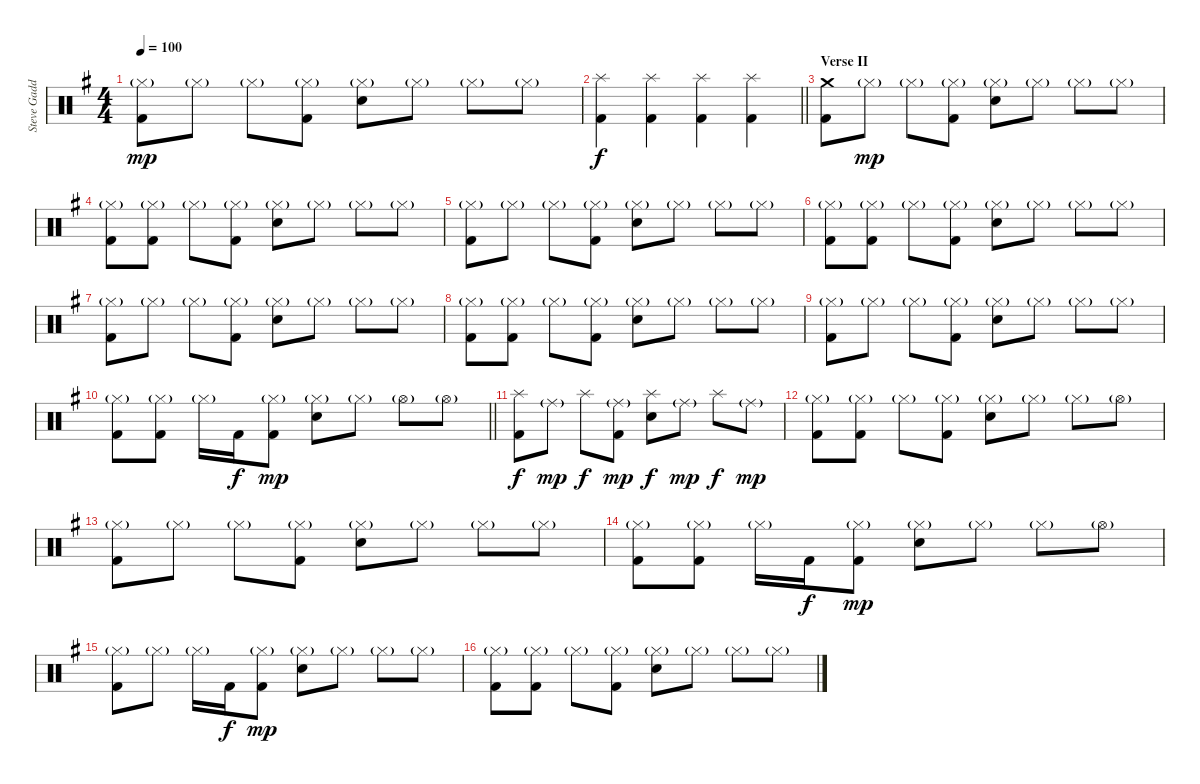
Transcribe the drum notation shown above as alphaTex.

\track ("Steve Gadd Drums" "Steve Gadd") {instrument percussion}
\staff {score}
\articulation defaults
\ts (4 4)
\tempo 100
\clef neutral
\ks g
("Hi-Hat (closed)"{g} "Kick (hit) 2").8{dy mp} "Hi-Hat (closed)"{g}.8 "Hi-Hat (closed)"{g}.8 ("Hi-Hat (closed)"{g} "Kick (hit) 2").8 ("Hi-Hat (closed)"{g} "Snare (hit) 2").8 "Hi-Hat (closed)"{g}.8 "Hi-Hat (closed)"{g}.8 "Hi-Hat (closed)"{g}.8 |
\barLineRight lightlight
("Splash (hit)" "Kick (hit) 2").4{dy f} ("Splash (hit)" "Kick (hit) 2").4 ("Splash (hit)" "Kick (hit) 2").4 ("Splash (hit)" "Kick (hit) 2").4 |
\section ("" "Verse II")
("Crash medium (hit)" "Kick (hit) 2").8 "Hi-Hat (closed)"{g}.8{dy mp} "Hi-Hat (closed)"{g}.8 ("Hi-Hat (closed)"{g} "Kick (hit) 2").8 ("Hi-Hat (closed)"{g} "Snare (hit) 2").8 "Hi-Hat (closed)"{g}.8 "Hi-Hat (closed)"{g}.8 "Hi-Hat (closed)"{g}.8 |
("Hi-Hat (closed)"{g} "Kick (hit) 2").8 ("Hi-Hat (closed)"{g} "Kick (hit) 2").8 "Hi-Hat (closed)"{g}.8 ("Hi-Hat (closed)"{g} "Kick (hit) 2").8 ("Hi-Hat (closed)"{g} "Snare (hit) 2").8 "Hi-Hat (closed)"{g}.8 "Hi-Hat (closed)"{g}.8 "Hi-Hat (closed)"{g}.8 |
("Hi-Hat (closed)"{g} "Kick (hit) 2").8 "Hi-Hat (closed)"{g}.8 "Hi-Hat (closed)"{g}.8 ("Hi-Hat (closed)"{g} "Kick (hit) 2").8 ("Hi-Hat (closed)"{g} "Snare (hit) 2").8 "Hi-Hat (closed)"{g}.8 "Hi-Hat (closed)"{g}.8 "Hi-Hat (closed)"{g}.8 |
("Hi-Hat (closed)"{g} "Kick (hit) 2").8 ("Hi-Hat (closed)"{g} "Kick (hit) 2").8 "Hi-Hat (closed)"{g}.8 ("Hi-Hat (closed)"{g} "Kick (hit) 2").8 ("Hi-Hat (closed)"{g} "Snare (hit) 2").8 "Hi-Hat (closed)"{g}.8 "Hi-Hat (closed)"{g}.8 "Hi-Hat (closed)"{g}.8 |
("Hi-Hat (closed)"{g} "Kick (hit) 2").8 "Hi-Hat (closed)"{g}.8 "Hi-Hat (closed)"{g}.8 ("Hi-Hat (closed)"{g} "Kick (hit) 2").8 ("Hi-Hat (closed)"{g} "Snare (hit) 2").8 "Hi-Hat (closed)"{g}.8 "Hi-Hat (closed)"{g}.8 "Hi-Hat (closed)"{g}.8 |
("Hi-Hat (closed)"{g} "Kick (hit) 2").8 ("Hi-Hat (closed)"{g} "Kick (hit) 2").8 "Hi-Hat (closed)"{g}.8 ("Hi-Hat (closed)"{g} "Kick (hit) 2").8 ("Hi-Hat (closed)"{g} "Snare (hit) 2").8 "Hi-Hat (closed)"{g}.8 "Hi-Hat (closed)"{g}.8 "Hi-Hat (closed)"{g}.8 |
("Hi-Hat (closed)"{g} "Kick (hit) 2").8 "Hi-Hat (closed)"{g}.8 "Hi-Hat (closed)"{g}.8 ("Hi-Hat (closed)"{g} "Kick (hit) 2").8 ("Hi-Hat (closed)"{g} "Snare (hit) 2").8 "Hi-Hat (closed)"{g}.8 "Hi-Hat (closed)"{g}.8 "Hi-Hat (closed)"{g}.8 |
\barLineRight lightlight
("Hi-Hat (closed)"{g} "Kick (hit) 2").8 ("Hi-Hat (closed)"{g} "Kick (hit) 2").8 "Hi-Hat (closed)"{g}.16 "Kick (hit) 2".16{dy f} ("Hi-Hat (closed)"{g} "Kick (hit) 2").8{dy mp} ("Hi-Hat (closed)"{g} "Snare (hit) 2").8 "Hi-Hat (closed)"{g}.8 "Hi-Hat (open)"{g}.8 "Hi-Hat (open)"{g}.8 |
("Splash (hit)" "Kick (hit) 2").8{dy f} "Ride (middle)"{g}.8{dy mp} "Splash (hit)".8{dy f} ("Ride (middle)"{g} "Kick (hit) 2").8{dy mp} ("Splash (hit)" "Snare (hit) 2").8{dy f} "Ride (middle)"{g}.8{dy mp} "Splash (hit)".8{dy f} "Ride (middle)"{g}.8{dy mp} |
("Hi-Hat (closed)"{g} "Kick (hit) 2").8 ("Hi-Hat (closed)"{g} "Kick (hit) 2").8 "Hi-Hat (closed)"{g}.8 ("Hi-Hat (closed)"{g} "Kick (hit) 2").8 ("Hi-Hat (closed)"{g} "Snare (hit) 2").8 "Hi-Hat (closed)"{g}.8 "Hi-Hat (closed)"{g}.8 "Hi-Hat (open)"{g}.8 |
("Hi-Hat (closed)"{g} "Kick (hit) 2").8 "Hi-Hat (closed)"{g}.8 "Hi-Hat (closed)"{g}.8 ("Hi-Hat (closed)"{g} "Kick (hit) 2").8 ("Hi-Hat (closed)"{g} "Snare (hit) 2").8 "Hi-Hat (closed)"{g}.8 "Hi-Hat (closed)"{g}.8 "Hi-Hat (closed)"{g}.8 |
("Hi-Hat (closed)"{g} "Kick (hit) 2").8 ("Hi-Hat (closed)"{g} "Kick (hit) 2").8 "Hi-Hat (closed)"{g}.16 "Kick (hit) 2".16{dy f} ("Hi-Hat (closed)"{g} "Kick (hit) 2").8{dy mp} ("Hi-Hat (closed)"{g} "Snare (hit) 2").8 "Hi-Hat (closed)"{g}.8 "Hi-Hat (closed)"{g}.8 "Hi-Hat (open)"{g}.8 |
("Hi-Hat (closed)"{g} "Kick (hit) 2").8 "Hi-Hat (closed)"{g}.8 "Hi-Hat (closed)"{g}.16 "Kick (hit) 2".16{dy f} ("Hi-Hat (closed)"{g} "Kick (hit) 2").8{dy mp} ("Hi-Hat (closed)"{g} "Snare (hit) 2").8 "Hi-Hat (closed)"{g}.8 "Hi-Hat (closed)"{g}.8 "Hi-Hat (closed)"{g}.8 |
("Hi-Hat (closed)"{g} "Kick (hit) 2").8 ("Hi-Hat (closed)"{g} "Kick (hit) 2").8 "Hi-Hat (closed)"{g}.8 ("Hi-Hat (closed)"{g} "Kick (hit) 2").8 ("Hi-Hat (closed)"{g} "Snare (hit) 2").8 "Hi-Hat (closed)"{g}.8 "Hi-Hat (closed)"{g}.8 "Hi-Hat (closed)"{g}.8
